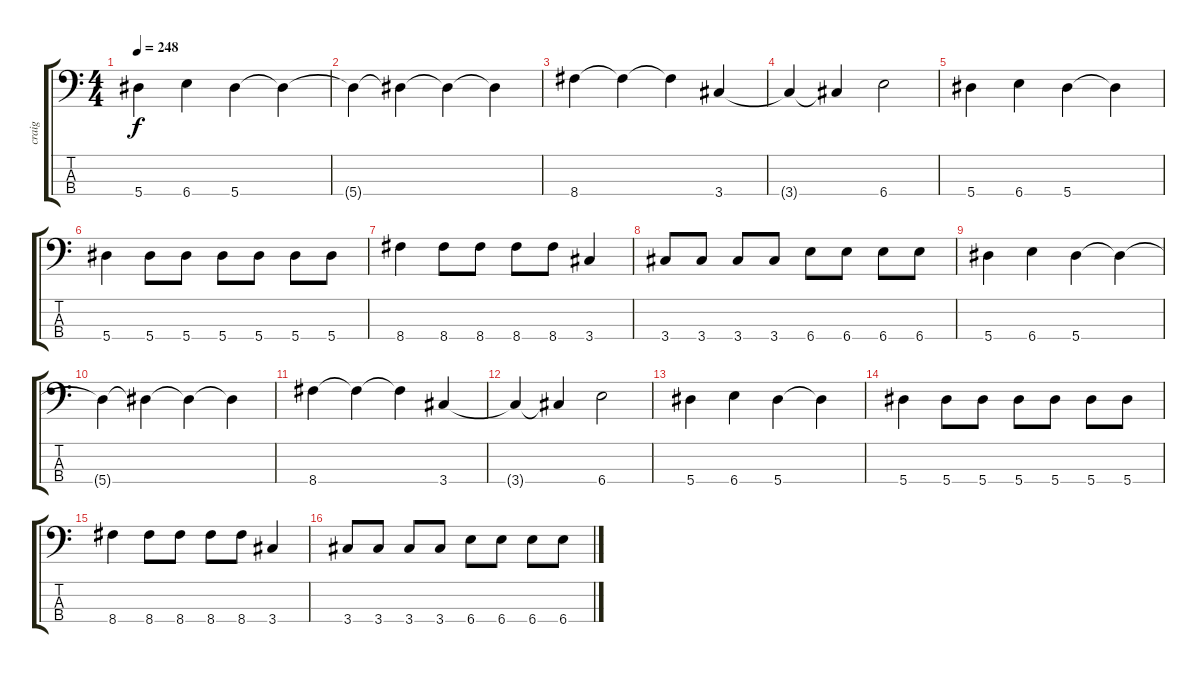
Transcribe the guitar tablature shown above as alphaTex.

\track ("craig" "craig") {instrument slapbass2}
\staff {score tabs}
\tuning (Eb3 Bb2 F2 Bb1) {hide}
\ts (4 4)
\tempo 248
\clef f4
\ks c
5.4.4{dy f instrument slapbass2} 6.4.4 5.4.4 5.4{t}.4 |
5.4{t}.4 5.4{t}.4 5.4{t}.4 5.4{t}.4 |
8.4.4 8.4{t}.4 8.4{t}.4 3.4.4 |
3.4{t}.4 3.4{t}.4 6.4.2 |
5.4.4 6.4.4 5.4.4 5.4{t}.4 |
5.4.4 5.4.8 5.4.8 5.4.8 5.4.8 5.4.8 5.4.8 |
8.4.4 8.4.8 8.4.8 8.4.8 8.4.8 3.4.4 |
3.4.8 3.4.8 3.4.8 3.4.8 6.4.8 6.4.8 6.4.8 6.4.8 |
5.4.4 6.4.4 5.4.4 5.4{t}.4 |
5.4{t}.4 5.4{t}.4 5.4{t}.4 5.4{t}.4 |
8.4.4 8.4{t}.4 8.4{t}.4 3.4.4 |
3.4{t}.4 3.4{t}.4 6.4.2 |
5.4.4 6.4.4 5.4.4 5.4{t}.4 |
5.4.4 5.4.8 5.4.8 5.4.8 5.4.8 5.4.8 5.4.8 |
8.4.4 8.4.8 8.4.8 8.4.8 8.4.8 3.4.4 |
3.4.8 3.4.8 3.4.8 3.4.8 6.4.8 6.4.8 6.4.8 6.4.8
